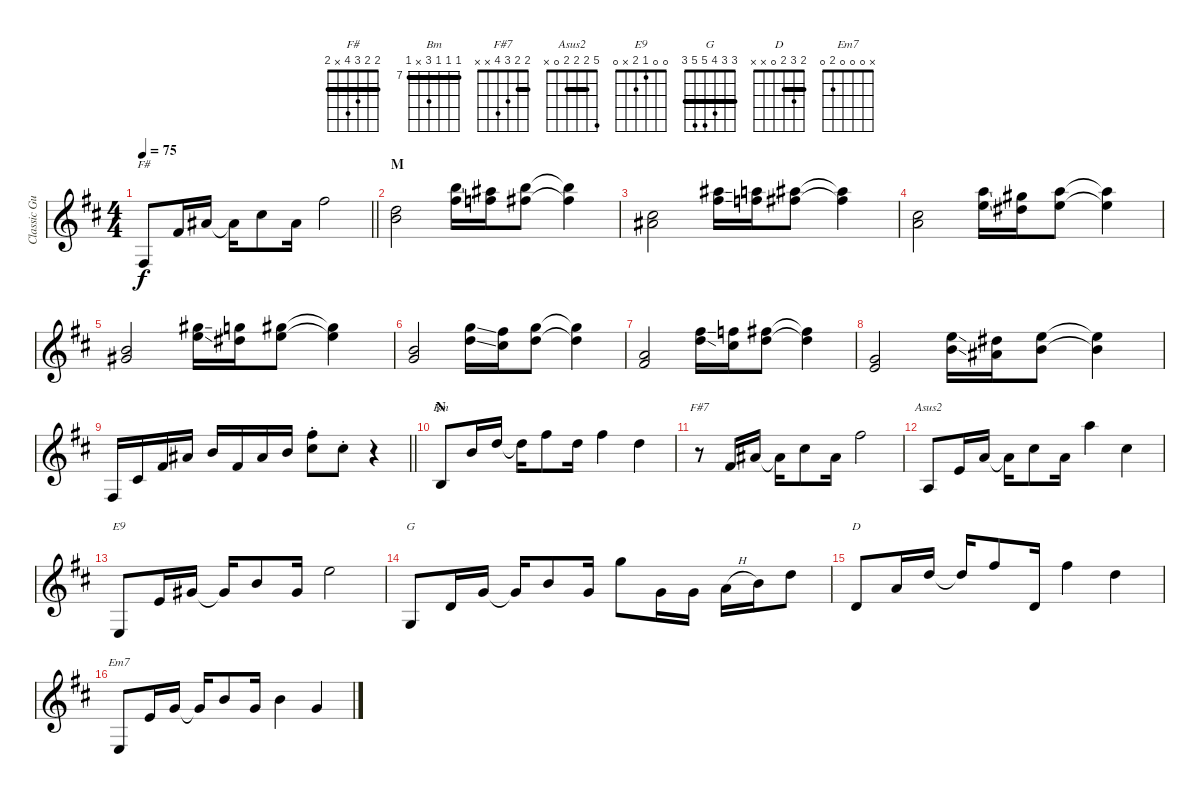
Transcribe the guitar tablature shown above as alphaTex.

\track ("Classic Guitar 1" "Classic Gu") {instrument acousticguitarnylon}
\staff {score}
\tuning (E4 B3 G3 D3 A2 E2) {hide}
\chord ("F#" 2 2 3 4 x 2) {barre 2}
\chord ("Bm" 7 7 7 9 x 7) {firstfret 7 barre 7}
\chord ("F#7" 2 2 3 4 x x) {barre 2}
\chord ("Asus2" 5 2 2 2 0 x) {barre 2}
\chord ("E9" 0 0 1 2 x 0)
\chord ("G" 3 3 4 5 5 3) {barre 3}
\chord ("D" 2 3 2 0 x x) {barre 2}
\chord ("Em7" x 0 0 0 2 0)
\ts (4 4)
\tempo 75
\clef g2
\barLineRight lightlight
\ks d
2.6.8{ch "F#" dy f} 4.4.16 3.3.16 3.3{t}.16 2.2.8 3.3.16 2.1.2 |
\section ("" "M")
(3.2 4.3).2 (7.1{ss} 7.2{ss}).16 (6.1 6.2).16 (7.1 7.2).8 (7.1{t} 7.2{t}).4 |
(6.3 8.4).2 (6.1{ss} 7.2{ss}).16 (5.1 6.2).16 (6.1 7.2).8 (6.1{t} 7.2{t}).4 |
(6.3 7.4).2 (5.1{ss} 5.2{ss}).16 (4.1 4.2).16 (5.1 5.2).8 (5.1{t} 5.2{t}).4 |
(4.3 6.4).2 (4.1{ss} 5.2{ss}).16 (3.1 4.2).16 (4.1 5.2).8 (4.1{t} 5.2{t}).4 |
(4.3 5.4).2 (3.1{ss} 3.2{ss}).16 (2.1 2.2).16 (3.1 3.2).8 (3.1{t} 3.2{t}).4 |
(2.3 4.4).2 (2.1{ss} 3.2{ss}).16 (1.1 2.2).16 (2.1 3.2).8 (2.1{t} 3.2{t}).4 |
(0.3 2.4).2 (5.2{ss} 4.3{ss}).16 (4.2 3.3).16 (0.1 0.2).8 (0.1{t} 0.2{t}).4 |
\barLineRight lightlight
2.6.16 4.5.16 4.4.16 3.3.16 0.2.16 4.4.16 3.3.16 0.2.16 (2.1{st} 2.2).8 2.2{st}.8 r.4 |
\section ("" "N")
2.5.8{ch "Bm"} 4.3.16 3.2.16 3.2{t}.16 2.1.8 3.2.16 2.1.4 3.2.4 |
r.8{ch "F#7"} 4.4.16 3.3.16 3.3{t}.16 2.2.8 3.3.16 2.1.2 |
0.5.8{ch "Asus2"} 2.4.16 2.3.16 2.3{t}.16 2.2.8 2.3.16 5.1.4 2.2.4 |
0.6.8{ch "E9"} 2.4.16 1.3.16 1.3{t}.16 0.2.8 1.3.16 5.2.2 |
3.6.8{ch "G"} 5.5.16 5.4.16 5.4{t}.16 4.3.8 5.4.16 3.1.8 0.3.16 0.3.16 2.3{h}.16 4.3.16 3.2.8 |
0.4.8{ch "D"} 2.3.16 3.2.16 3.2{t}.16 2.1.8 0.4.16 2.1.4 3.2.4 |
0.6.8{ch "Em7"} 2.4.16 0.3.16 0.3{t}.16 0.2.8 0.3.16 0.2.4 0.3.4
